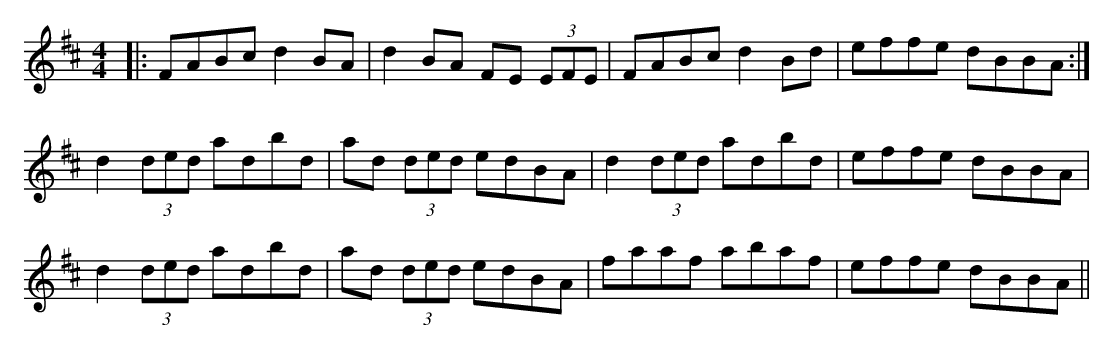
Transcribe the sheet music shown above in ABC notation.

X:1
M:4/4
K:Amix
|:FABc d2 BA|d2 BA FE (3EFE|FABc d2 Bd|effe dBBA:|
d2 (3ded adbd|ad (3ded edBA|d2 (3ded adbd|effe dBBA|
d2 (3ded adbd|ad (3ded edBA|faaf abaf|effe dBBA||
